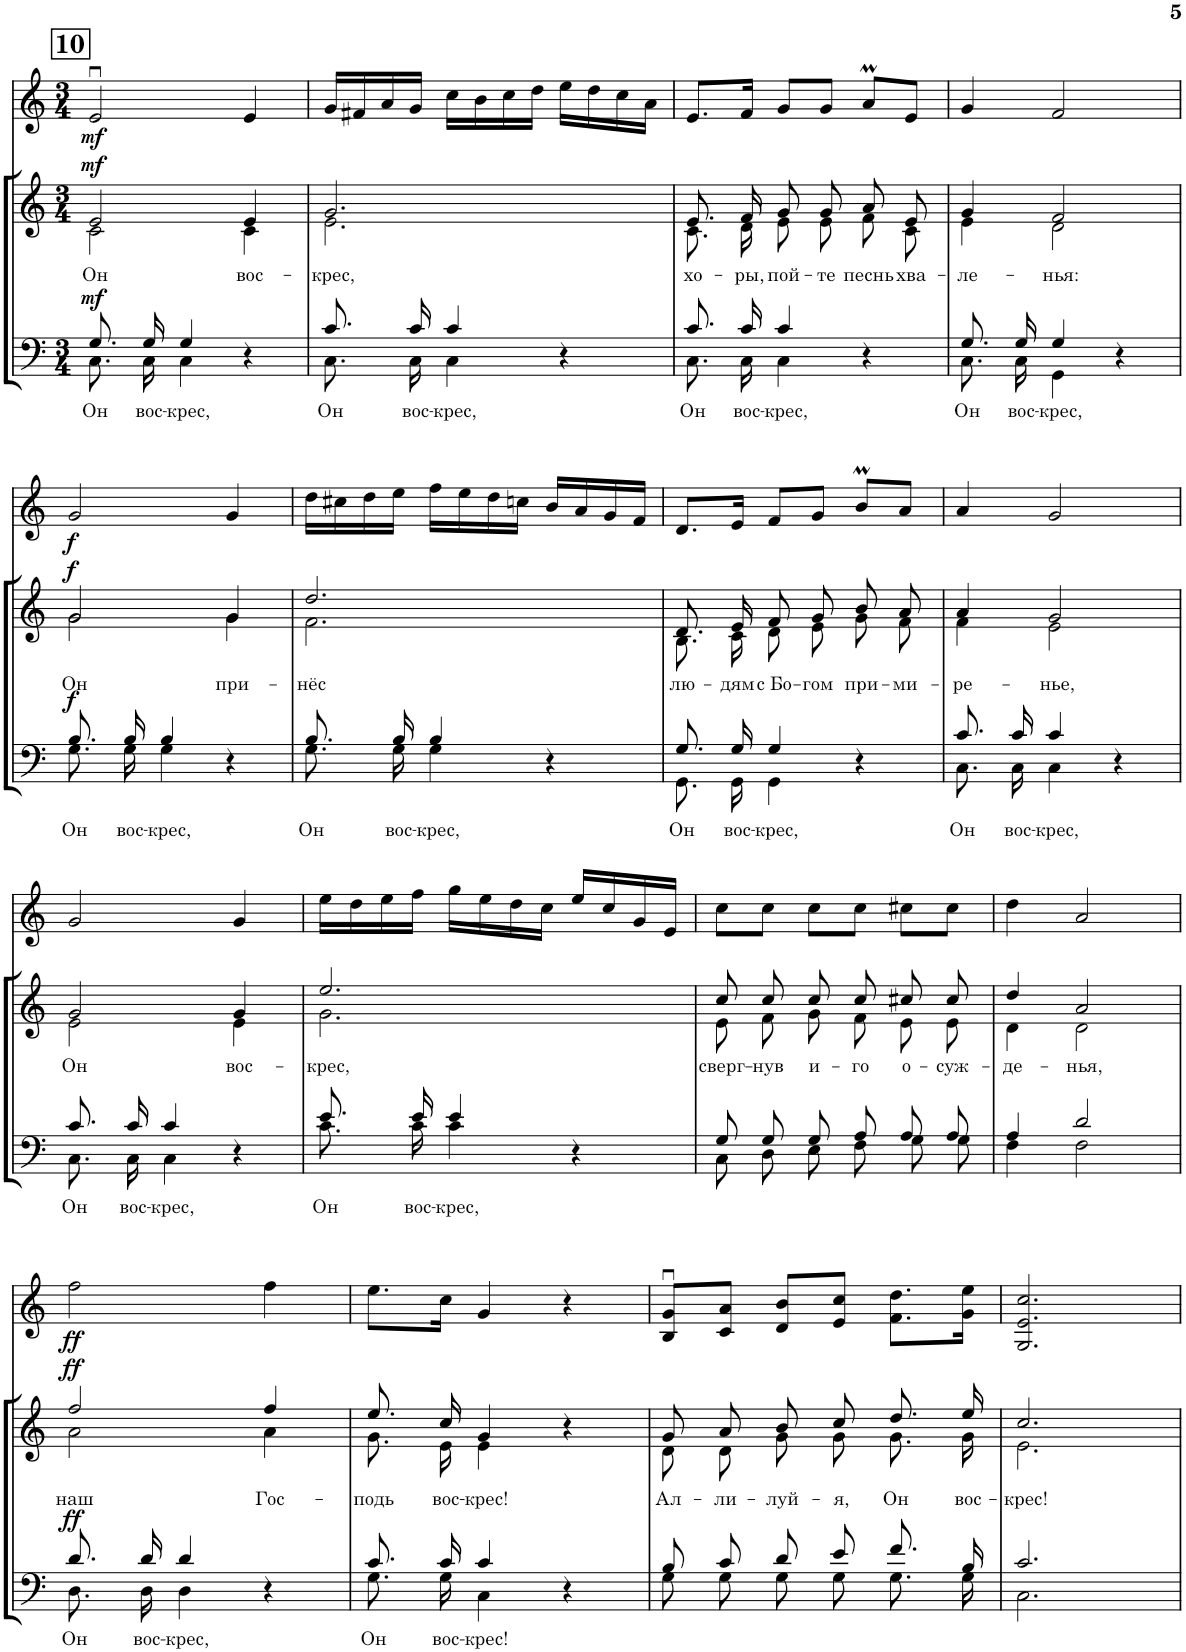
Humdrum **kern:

**kern	**text	**dynam	**kern	**text	**dynam	**kern	**dynam
*part3	*part3	*part3	*part2	*part2	*part2	*part1	*part1
*staff3	*staff3	*staff3	*staff2	*staff2	*staff2	*staff1	*staff1
*I"T. B.	*	*	*I"S. A.	*	*	*I"Violin	*
*	*	*	*	*	*	*I'Vln	*
!!LO:PB:g=z
*clefF4	*	*	*clefG2	*	*	*clefG2	*
*k[]	*	*	*k[]	*	*	*k[]	*
*M3/4	*	*	*M3/4	*	*	*M3/4	*
!!LO:REH:place=s1:a:B:cj:fs=14:t=10
=111	=111	=111	=111	=111	=111	=111	=111
*^	*	*	*	*	*	*	*
!	!	!LO:LY:b	!LO:DY:a	!	!LO:LY:b	!LO:DY:a	!	!LO:DY:b
*	*	*	*	*^	*	*	*	*
8.G/L	8.C\L	Он	mf	2e/	2c\	Он	mf	2eu/	mf
!	!	!LO:LY:b	!	!	!	!	!	!	!
16G/Jk	16C\Jk	вос-	.	.	.	.	.	.	.
!	!	!LO:LY:b	!	!	!	!	!	!	!
4G/	4C\	-крес,	.	.	.	.	.	.	.
!	!	!	!	!	!	!LO:LY:b	!	!	!
4r	4ryy	.	.	4e/	4c\	вос-	.	4e/	.
=112	=112	=112	=112	=112	=112	=112	=112	=112	=112
!	!	!LO:LY:b	!	!	!	!LO:LY:b	!	!	!
8.c/L	8.C\L	Он	.	2.g/	2.e\	-крес,	.	16g/LL	.
.	.	.	.	.	.	.	.	16f#X/	.
.	.	.	.	.	.	.	.	16a/	.
!	!	!LO:LY:b	!	!	!	!	!	!	!
16c/Jk	16C\Jk	вос-	.	.	.	.	.	16g/JJ	.
!	!	!LO:LY:b	!	!	!	!	!	!	!
4c/	4C\	-крес,	.	.	.	.	.	16cc\LL	.
.	.	.	.	.	.	.	.	16b\	.
.	.	.	.	.	.	.	.	16cc\	.
.	.	.	.	.	.	.	.	16dd\JJ	.
4r	4ryy	.	.	.	.	.	.	16ee\LL	.
.	.	.	.	.	.	.	.	16dd\	.
.	.	.	.	.	.	.	.	16cc\	.
.	.	.	.	.	.	.	.	16a\JJ	.
=113	=113	=113	=113	=113	=113	=113	=113	=113	=113
!	!	!LO:LY:b	!	!	!	!LO:LY:b	!	!	!
8.c/L	8.C\L	Он	.	8.e/L	8.c\L	хо-	.	8.e/L	.
!	!	!LO:LY:b	!	!	!	!LO:LY:b	!	!	!
16c/Jk	16C\Jk	вос-	.	16f/Jk	16d\Jk	-ры,	.	16f/Jk	.
!	!	!LO:LY:b	!	!	!	!LO:LY:b	!	!	!
4c/	4C\	-крес,	.	8g/L	8e\L	пой-	.	8g/L	.
!	!	!	!	!	!	!LO:LY:b	!	!	!
.	.	.	.	8g/J	8e\J	-те	.	8g/J	.
!	!	!	!	!	!	!LO:LY:b	!	!	!
4r	4ryy	.	.	8a/L	8f\L	песнь	.	8aM/L	.
!	!	!	!	!	!	!LO:LY:b	!	!	!
.	.	.	.	8e/J	8c\J	хва-	.	8e/J	.
=114	=114	=114	=114	=114	=114	=114	=114	=114	=114
!	!	!LO:LY:b	!	!	!	!LO:LY:b	!	!	!
8.G/L	8.C\L	Он	.	4g/	4e\	-ле-	.	4g/	.
!	!	!LO:LY:b	!	!	!	!	!	!	!
16G/Jk	16C\Jk	вос-	.	.	.	.	.	.	.
!	!	!LO:LY:b	!	!	!	!LO:LY:b	!	!	!
4G/	4GG\	-крес,	.	2f/	2d\	-нья:	.	2f/	.
4r	4ryy	.	.	.	.	.	.	.	.
!!LO:LB:g=z
=115	=115	=115	=115	=115	=115	=115	=115	=115	=115
!	!	!LO:LY:b	!LO:DY:a	!	!	!LO:LY:b	!LO:DY:a	!	!LO:DY:b
8.B/L	8.G\L	Он	f	2g/	2g\	Он	f	2g/	f
!	!	!LO:LY:b	!	!	!	!	!	!	!
16B/Jk	16G\Jk	вос-	.	.	.	.	.	.	.
!	!	!LO:LY:b	!	!	!	!	!	!	!
4B/	4G\	-крес,	.	.	.	.	.	.	.
!	!	!	!	!	!	!LO:LY:b	!	!	!
4r	4ryy	.	.	4g/	4g\	при-	.	4g/	.
=116	=116	=116	=116	=116	=116	=116	=116	=116	=116
!	!	!LO:LY:b	!	!	!	!LO:LY:b	!	!	!
8.B/L	8.G\L	Он	.	2.dd/	2.f\	-нёс	.	16dd\LL	.
.	.	.	.	.	.	.	.	16cc#X\	.
.	.	.	.	.	.	.	.	16dd\	.
!	!	!LO:LY:b	!	!	!	!	!	!	!
16B/Jk	16G\Jk	вос-	.	.	.	.	.	16ee\JJ	.
!	!	!LO:LY:b	!	!	!	!	!	!	!
4B/	4G\	-крес,	.	.	.	.	.	16ff\LL	.
.	.	.	.	.	.	.	.	16ee\	.
.	.	.	.	.	.	.	.	16dd\	.
.	.	.	.	.	.	.	.	16ccn\JJ	.
4r	4ryy	.	.	.	.	.	.	16b/LL	.
.	.	.	.	.	.	.	.	16a/	.
.	.	.	.	.	.	.	.	16g/	.
.	.	.	.	.	.	.	.	16f/JJ	.
=117	=117	=117	=117	=117	=117	=117	=117	=117	=117
!	!	!LO:LY:b	!	!	!	!LO:LY:b	!	!	!
8.G/L	8.GG\L	Он	.	8.d/L	8.B\L	лю-	.	8.d/L	.
!	!	!LO:LY:b	!	!	!	!LO:LY:b	!	!	!
16G/Jk	16GG\Jk	вос-	.	16e/Jk	16c\Jk	-дям	.	16e/Jk	.
!	!	!LO:LY:b	!	!	!	!LO:LY:b	!	!	!
4G/	4GG\	-крес,	.	8f/L	8d\L	с Бо-	.	8f/L	.
!	!	!	!	!	!	!LO:LY:b	!	!	!
.	.	.	.	8g/J	8e\J	-гом	.	8g/J	.
!	!	!	!	!	!	!LO:LY:b	!	!	!
4r	4ryy	.	.	8b/L	8g\L	при-	.	8bm/L	.
!	!	!	!	!	!	!LO:LY:b	!	!	!
.	.	.	.	8a/J	8f\J	-ми-	.	8a/J	.
=118	=118	=118	=118	=118	=118	=118	=118	=118	=118
!	!	!LO:LY:b	!	!	!	!LO:LY:b	!	!	!
8.c/L	8.C\L	Он	.	4a/	4f\	-ре-	.	4a/	.
!	!	!LO:LY:b	!	!	!	!	!	!	!
16c/Jk	16C\Jk	вос-	.	.	.	.	.	.	.
!	!	!LO:LY:b	!	!	!	!LO:LY:b	!	!	!
4c/	4C\	-крес,	.	2g/	2e\	-нье,	.	2g/	.
4r	4ryy	.	.	.	.	.	.	.	.
!!LO:LB:g=z
=119	=119	=119	=119	=119	=119	=119	=119	=119	=119
!	!	!LO:LY:b	!	!	!	!LO:LY:b	!	!	!
8.c/L	8.C\L	Он	.	2g/	2e\	Он	.	2g/	.
!	!	!LO:LY:b	!	!	!	!	!	!	!
16c/Jk	16C\Jk	вос-	.	.	.	.	.	.	.
!	!	!LO:LY:b	!	!	!	!	!	!	!
4c/	4C\	-крес,	.	.	.	.	.	.	.
!	!	!	!	!	!	!LO:LY:b	!	!	!
4r	4ryy	.	.	4g/	4e\	вос-	.	4g/	.
=120	=120	=120	=120	=120	=120	=120	=120	=120	=120
!	!	!LO:LY:b	!	!	!	!LO:LY:b	!	!	!
8.e/L	8.c\L	Он	.	2.ee/	2.g\	-крес,	.	16ee\LL	.
.	.	.	.	.	.	.	.	16dd\	.
.	.	.	.	.	.	.	.	16ee\	.
!	!	!LO:LY:b	!	!	!	!	!	!	!
16e/Jk	16c\Jk	вос-	.	.	.	.	.	16ff\JJ	.
!	!	!LO:LY:b	!	!	!	!	!	!	!
4e/	4c\	-крес,	.	.	.	.	.	16gg\LL	.
.	.	.	.	.	.	.	.	16ee\	.
.	.	.	.	.	.	.	.	16dd\	.
.	.	.	.	.	.	.	.	16cc\JJ	.
4r	4ryy	.	.	.	.	.	.	16ee/LL	.
.	.	.	.	.	.	.	.	16cc/	.
.	.	.	.	.	.	.	.	16g/	.
.	.	.	.	.	.	.	.	16e/JJ	.
=121	=121	=121	=121	=121	=121	=121	=121	=121	=121
!	!	!	!	!	!	!LO:LY:b	!	!	!
8G/L	8C\L	.	.	8cc/L	8e\L	сверг-	.	8cc\L	.
!	!	!	!	!	!	!LO:LY:b	!	!	!
8G/J	8D\J	.	.	8cc/J	8f\J	-нув	.	8cc\J	.
!	!	!	!	!	!	!LO:LY:b	!	!	!
8G/L	8E\L	.	.	8cc/L	8g\L	и-	.	8cc\L	.
!	!	!	!	!	!	!LO:LY:b	!	!	!
8A/J	8F\J	.	.	8cc/J	8f\J	-го	.	8cc\J	.
!	!	!	!	!	!	!LO:LY:b	!	!	!
8A/L	8G\L	.	.	8cc#X/L	8e\L	о-	.	8cc#X\L	.
!	!	!	!	!	!	!LO:LY:b	!	!	!
8A/J	8G\J	.	.	8cc#/J	8e\J	-суж-	.	8cc#\J	.
=122	=122	=122	=122	=122	=122	=122	=122	=122	=122
!	!	!	!	!	!	!LO:LY:b	!	!	!
4A/	4F\	.	.	4dd/	4d\	-де-	.	4dd\	.
!	!	!	!	!	!	!LO:LY:b	!	!	!
2d/	2F\	.	.	2a/	2d\	-нья,	.	2a/	.
!!LO:LB:g=z
=123	=123	=123	=123	=123	=123	=123	=123	=123	=123
!	!	!LO:LY:b	!LO:DY:a	!	!	!LO:LY:b	!LO:DY:a	!	!LO:DY:b
8.d/L	8.D\L	Он	ff	2ff/	2a\	наш	ff	2ff\	ff
!	!	!LO:LY:b	!	!	!	!	!	!	!
16d/Jk	16D\Jk	вос-	.	.	.	.	.	.	.
!	!	!LO:LY:b	!	!	!	!	!	!	!
4d/	4D\	-крес,	.	.	.	.	.	.	.
!	!	!	!	!	!	!LO:LY:b	!	!	!
4r	4ryy	.	.	4ff/	4a\	Гос-	.	4ff\	.
=124	=124	=124	=124	=124	=124	=124	=124	=124	=124
!	!	!LO:LY:b	!	!	!	!LO:LY:b	!	!	!
8.c/L	8.G\L	Он	.	8.ee/L	8.g\L	-подь	.	8.ee\L	.
!	!	!LO:LY:b	!	!	!	!LO:LY:b	!	!	!
16c/Jk	16G\Jk	вос-	.	16cc/Jk	16e\Jk	вос-	.	16cc\Jk	.
!	!	!LO:LY:b	!	!	!	!LO:LY:b	!	!	!
4c/	4C\	-крес!	.	4g/	4e\	-крес!	.	4g/	.
4r	4ryy	.	.	4r	4ryy	.	.	4r	.
=125	=125	=125	=125	=125	=125	=125	=125	=125	=125
!	!	!	!	!	!	!LO:LY:b	!	!	!
8B/L	8G\L	.	.	8g/L	8d\L	Ал-	.	8B/u 8g/uL	.
!	!	!	!	!	!	!LO:LY:b	!	!	!
8c/J	8G\J	.	.	8a/J	8d\J	-ли-	.	8c/ 8a/J	.
!	!	!	!	!	!	!LO:LY:b	!	!	!
8d/L	8G\L	.	.	8b/L	8g\L	-луй-	.	8d/ 8b/L	.
!	!	!	!	!	!	!LO:LY:b	!	!	!
8e/J	8G\J	.	.	8cc/J	8g\J	-я,	.	8e/ 8cc/J	.
!	!	!	!	!	!	!LO:LY:b	!	!	!
8.f/L	8.G\L	.	.	8.dd/L	8.g\L	Он	.	8.f\ 8.dd\L	.
!	!	!	!	!	!	!LO:LY:b	!	!	!
16B/Jk	16G\Jk	.	.	16ee/Jk	16g\Jk	вос-	.	16g\ 16ee\Jk	.
=126	=126	=126	=126	=126	=126	=126	=126	=126	=126
!	!	!	!	!	!	!LO:LY:b	!	!	!
2.c/	2.C\	.	.	2.cc/	2.e\	-крес!	.	2.G/ 2.e/ 2.cc/	.
*v	*v	*	*	*	*	*	*	*	*
*	*	*	*v	*v	*	*	*	*
=	=	=	=	=	=	=	=
*-	*-	*-	*-	*-	*-	*-	*-
